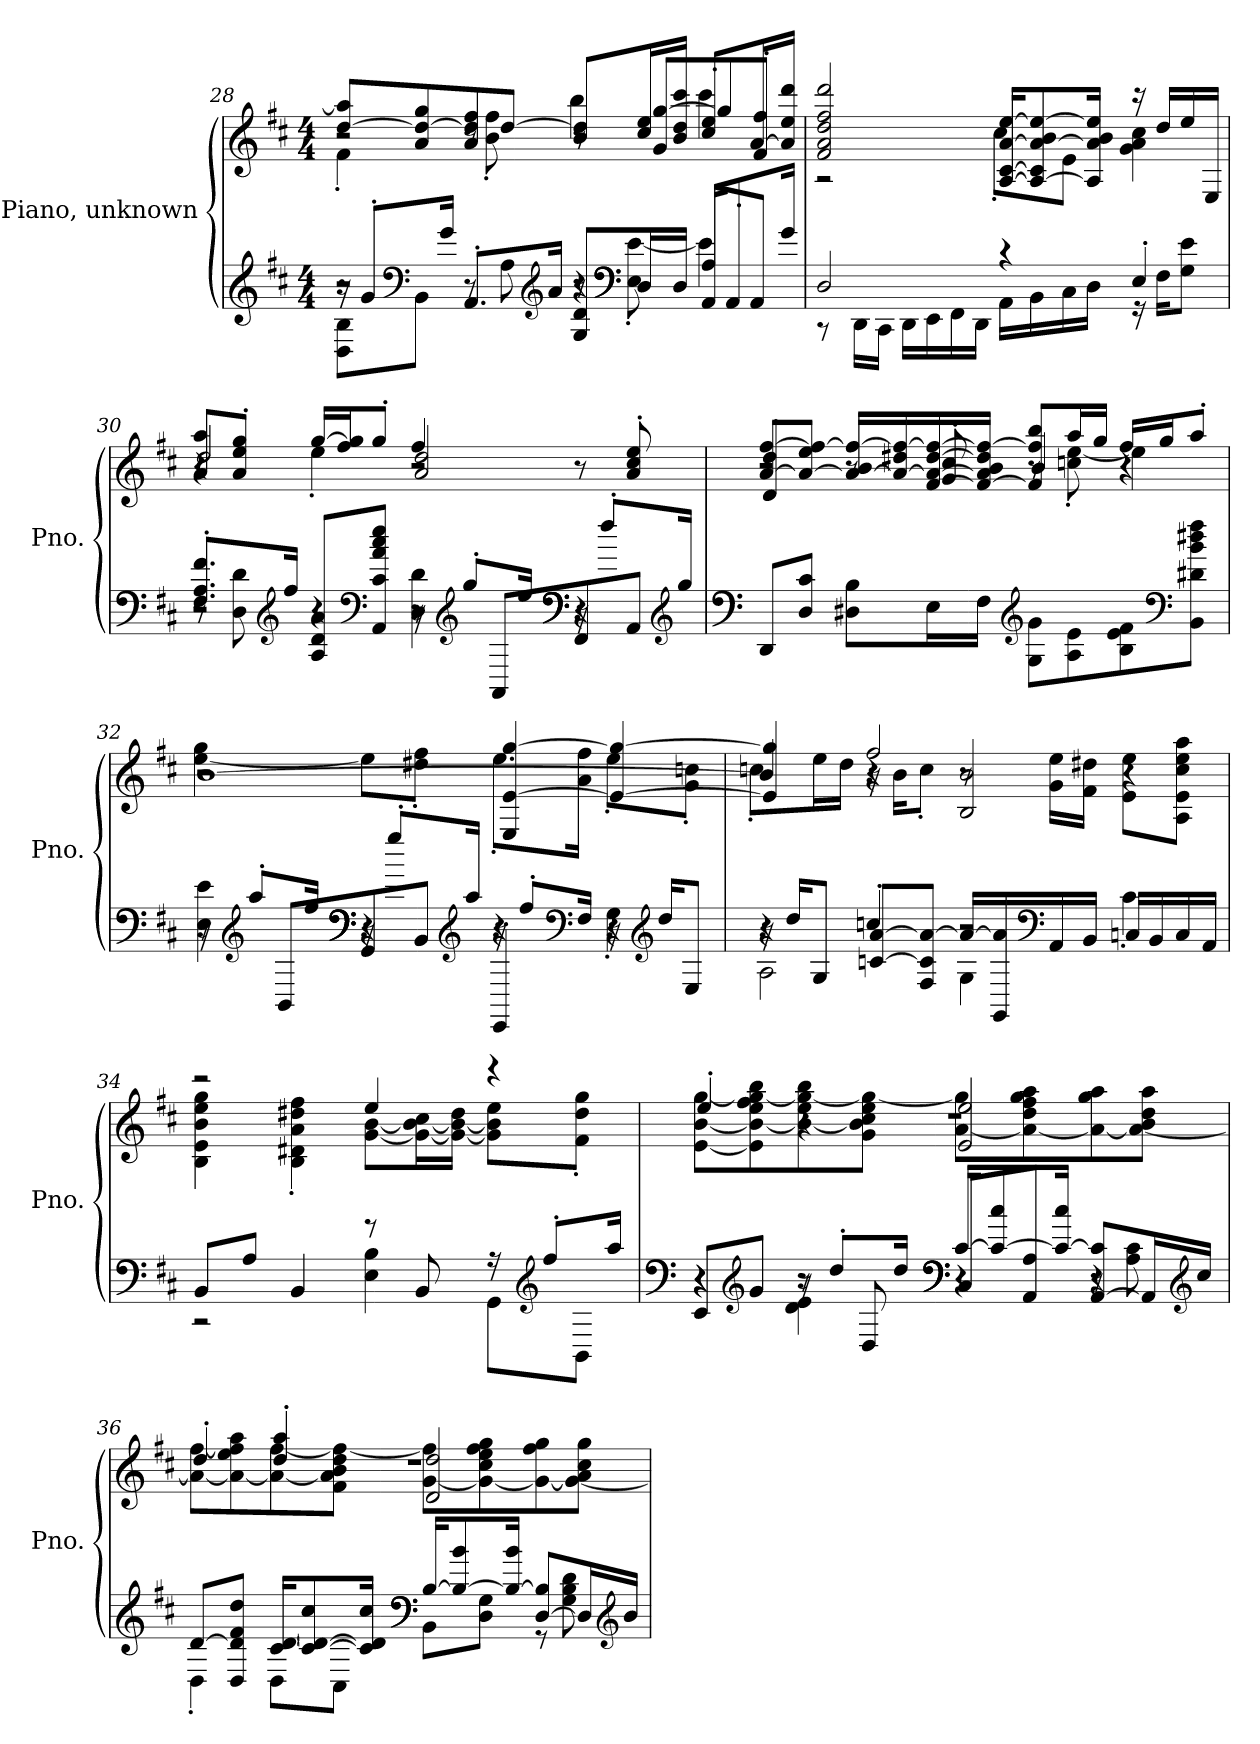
**kern	**kern
*part1	*part1
*staff2	*staff1
*I"Piano, unknown	*
*I'Pno.	*
!!LO:PB:g=z
*clefG2	*clefG2
*k[f#c#]	*k[f#c#]
*M4/4	*M4/4
=28	=28
*^	*^
*	*^	*	*^
16r	8D\ 8B\L	2r	[8dd/ 8aa/]L	4f#'\	2r
8g'/L	.	.	.	.	.
*clefF4	*	*	*	*	*
.	8BB\J	.	8a/ 8dd/_ 8gg/	.	.
16g/Jk	.	.	.	.	.
8.AA'/L	8r	.	8a/ 8dd/] 8ff#/	8r	.
.	8A\	.	[8dd/J	8b\' 8ff#\'	.
*clefG2	*	*	*	*	*
16a/Jk	.	.	.	.	.
8G/ 8d/L	8r	4r	8b/ 8dd/]L	4bb\	8r
*clefF4	*	*	*	*	*
16D/L	8E\' [8e\'	.	16cc#/ 16ee/L	.	8g/ [8gg/L
16D/JJ	.	.	16b/ 16dd/ 16ccc#/JJ	.	.
16AA/KL	4e\]	8A/L	8cc#/' 8ee/'L	4ccc#\	8gg/]
8AA'/	.	.	.	.	.
.	.	8AA/J	[16a/L	.	8f#/' 8ff#/'J
16g/Jk	.	.	16a/] 16ee/ 16ddd/JJ	.	.
*	*v	*v	*	*	*
*	*	*	*v	*v
=29	=29	=29	=29
2D/	8r	2f#/ 2a/ 2dd/ 2ff#/ 2ddd/	2r
.	16DD\LL	.	.
.	16CC#\JJ	.	.
.	16DD\LL	.	.
.	16EE\	.	.
.	16FF#\	.	.
.	16DD\JJ	.	.
4r	16AA\LL	[16A/ [16c#/ [16a/ [16ee/KL	8cc#'\L
.	16BB\	8A/_ 8c#/] 8a/_ 8b/ 8ee/_	.
.	16C#\	.	8e\J
.	16D\JJ	16A/] 16a/] 16b/ 16ee/]Jk	.
4E'/	16r	16r	4g\ 4a\ 4cc#\
.	16F#\KL	16dd/LL	.
.	8G\ 8e\J	16ee/	.
.	.	16E/JJ	.
!!LO:LB:g=z
=30	=30	=30	=30
*	*^	*	*^
8.F#/' 8.A/' 8.f#/'L	8r	2r	8a/ 8aa/L	4r	2dd/
.	8D\ 8d\	.	8a/' 8ee/' 8gg/'J	.	.
*clefG2	*	*	*	*	*
16ff#/Jk	.	.	.	.	.
8A/ 8d/ 8a/L	4r	.	[16gg/LL	4ee'\	.
.	.	.	16ff#/ 16gg/]J	.	.
*clefF4	*	*	*	*	*
8AA/ 8c#/ 8a/ 8cc#/ 8ee/J	.	.	8gg'/J	.	.
16r	4D\ 4d\	8r	4ff#/	2r	2a/ 2dd/
*clefG2	*	*	*	*	*
8gg'/L	.	.	.	.	.
.	.	8AA/L	.	.	.
16ee/Jk	.	.	.	.	.
*clefF4	*	*	*	*	*
16r	4r	8FF#/	8r	.	.
8ff#'/L	.	.	.	.	.
.	.	8AA/J	8a/' 8cc#/' 8ee/'	.	.
*clefG2	*	*	*	*	*
16gg/Jk	.	.	.	.	.
*v	*v	*v	*	*	*
!!LO:LB:g=z	!!	!!
=31	=31	=31	=31
*clefF4	*	*	*
8DD/L	[8a/ [8ff#/L	2r	4d/' 4dd/'
8D/ 8c#/J	8a/_ 8ee/ 8ff#/_J	.	.
8D#X\ 8B\L	16a/_ 16b/ 16ff#/_LL	.	8r
.	16a/_ 16dd#X/ 16ff#/_	.	.
16E\L	[16f#/ 16a/_ [16dd#/ 16ff#/_	.	8g/' 8cc#/'
16F#\JJ	16f#/_ 16a/] 16b/ 16dd#/] 16ff#/_JJ	.	.
*clefG2	*	*	*
8G\ 8g\L	8f#/] 8ff#/] 8bb/L	8r	4b/
8A\ 8e\	16aa/L	8ccn\' [8ee\'	.
.	16gg/JJ	.	.
8B\ 8e\ 8f#\	16ff#/LL	4ee\]	4r
.	16gg/J	.	.
*clefF4	*	*	*
8BB\ 8d#X\ 8b\ 8dd#X\ 8ff#\J	8aa'/J	.	.
!!LO:LB:g=z	!!	!!
=32	=32	=32	=32
*^	*	*	*
*	*^	*	*	*
16r	4E\ 4e\	8r	[1b	[4ee\ 4gg\	2r
*clefG2	*	*	*	*	*
8aa'/L	.	.	.	.	.
.	.	8BB/L	.	.	.
16ff#/Jk	.	.	.	.	.
*clefF4	*	*	*	*	*
16r	4r	8GG/	.	8ee\L]	.
8gg'/L	.	.	.	.	.
.	.	8BB/J	.	8dd#X\' 8ff#\'J	.
*clefG2	*	*	*	*	*
16aa/Jk	.	.	.	.	.
16r	4r	4EE'/	.	8.ee'\L	4E/ [4e/ [4gg/
8ff#'/L	.	.	.	.	.
*clefF4	*	*	*	*	*
16F#/Jk	.	.	.	16a\ 16ff#\Jk	.
16r	4G'\	4r	.	8ee'\L	4e/_ 4gg/_
*clefG2	*	*	*	*	*
16dd/KL	.	.	.	.	.
8E/J	.	.	.	8g\' 8ccn\'J	.
=33	=33	=33	=33	=33	=33
4r	2A\	16r	4b/]	8ccn'\L	4e/] 4gg/]
.	.	16dd/KL	.	.	.
.	.	8G/J	.	16ee\L	.
.	.	.	.	16dd\JJ	.
4ccn'/	.	[8cn/ [8a/L	2ff#/	16r	4r
.	.	.	.	16b\KL	.
.	.	8F#/ 8c/] 8a/_J	.	8cc'\J	.
2r	4G\	16a/LL_	.	8r	2B/ 2b/
.	.	16GG/ 16a/]	.	.	.
*clefF4	*	*	*	*	*
.	.	16AA/	.	16g\ 16ee\LL	.
.	.	16BB/JJ	.	16f#\ 16dd#X\JJ	.
.	4c'\	16Cn/LL	4r	8e\ 8ee\L	.
.	.	16BB/	.	.	.
.	.	16C/	.	8A\ 8e\ 8cc\ 8ee\ 8aa\J	.
.	.	16AA/JJ	.	.	.
*	*v	*v	*	*	*
*	*	*	*v	*v
!!LO:LB:g=z
=34	=34	=34	=34
8BB/L	2r	2r	4B\ 4e\ 4b\ 4ee\ 4gg\
8A/J	.	.	.
4BB/	.	.	4B\' 4d#X\' 4a\' 4dd#X\' 4ff#\'
8r	4E\ 4B\	4ee/	[8g\ [8b\L
8BB/	.	.	16g\_ 16b\_ 16cc#\L
.	.	.	16g\_ 16b\_ 16dd#\JJ
16r	8GG\L	4r	8g\] 8b\] 8ee\L
*clefG2	*	*	*
8ff#'/L	.	.	.
.	8BB\J	.	8f#\' 8dd#\' 8gg\'J
16aa/Jk	.	.	.
*v	*v	*	*
*	*v	*v
=35	=35
*clefF4	*
*^	*^
*	*^	*	*^
8EE/L	4r	4r	1r	[8e\ [8b\ [8gg\L	4ee'/
*clefG2	*	*	*	*	*
8g/J	.	.	.	8e\] 8b\_ 8ee\ 8ff#\ 8gg\_ 8bb\	.
16r	4d\ 4e\	8r	.	8b\_ 8ee\ 8gg\_ 8bb\	4r
8dd'/L	.	.	.	.	.
.	.	8D/	.	8g\ 8b\] 8cc#\ 8ee\ 8gg\_J	.
16dd/Jk	.	.	.	.	.
*clefF4	*	*	*	*	*
[16c#/KL	4r	8C#/L	.	[8a\ 8gg\]L	2e/ 2ee/
8c#/_ 8cc#/	.	.	.	.	.
.	.	8AA/ 8A/J	.	8a\_ 8dd\ 8ff#\ 8gg\ 8aa\	.
16c#/_ 16cc#/Jk	.	.	.	.	.
[8AA/ 8c#/]L	8r	4r	.	8a\_ 8gg\ 8aa\	.
16AA/L]	8A\ 8c#\	.	.	8a\_ 8b\ 8dd\ 8aa\J	.
*clefG2	*	*	*	*	*
16cc#/JJ	.	.	.	.	.
*	*v	*v	*	*	*
!!LO:LB:g=z	!!	!!
=36	=36	=36	=36	=36
[8d/L	4D'\	1r	8a\_ [8ff#\L	4dd'/
8D/ 8d/] 8f#/ 8dd/J	.	.	8a\_ 8ee\ 8ff#\] 8aa\	.
[16c#/ [16d/KL	8D\L	.	8a\_ [8ff#\	4dd/' 4aa/'
8c#/_ 8d/_ 8cc#/	.	.	.	.
.	8C#\J	.	8f#\ 8a\] 8b\ 8dd\ 8ff#\_J	.
16c#/] 16d/] 16cc#/Jk	.	.	.	.
*clefF4	*	*	*	*
[16B/KL	8BB\L	.	[8g\ 8ff#\]L	2d/ 2dd/
8B/_ 8b/	.	.	.	.
.	8D\ 8G\J	.	8g\_ 8cc#\ 8ee\ 8ff#\ 8gg\	.
16B/_ 16b/Jk	.	.	.	.
[8D/ 8B/]L	8r	.	8g\_ 8ff#\ 8gg\	.
16D/L]	8G\ 8B\ 8d\	.	8g\_ 8a\ 8cc#\ 8gg\J	.
*clefG2	*	*	*	*
16b/JJ	.	.	.	.
*v	*v	*	*	*
*	*v	*v	*v
=	=
*-	*-
